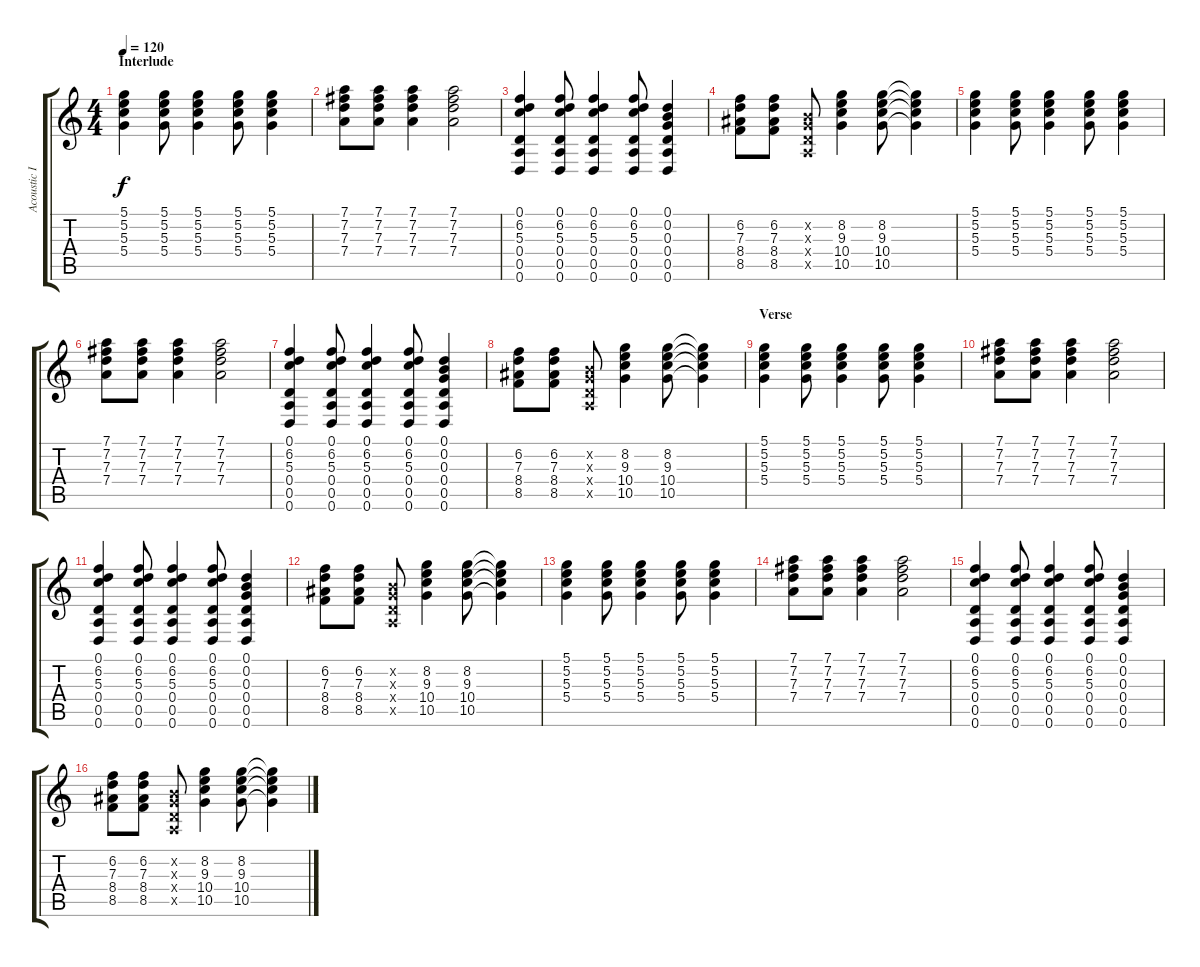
\track ("Acoustic I" "Acoustic I") {instrument acousticguitarnylon}
\staff {score tabs}
\tuning (D4 B3 G3 D3 A2 D2) {hide}
\ts (4 4)
\section ("" "Interlude")
\tempo 120
\clef g2
\ks c
(5.1 5.2 5.3 5.4).4{dy f volume 8} (5.1 5.2 5.3 5.4).8 (5.1 5.2 5.3 5.4).4 (5.1 5.2 5.3 5.4).8 (5.1 5.2 5.3 5.4).4 |
(7.1 7.2 7.3 7.4).8 (7.1 7.2 7.3 7.4).8 (7.1 7.2 7.3 7.4).4 (7.1 7.2 7.3 7.4).2 |
(0.1 6.2 5.3 0.4 0.5 0.6).4 (0.1 6.2 5.3 0.4 0.5 0.6).8 (0.1 6.2 5.3 0.4 0.5 0.6).4 (0.1 6.2 5.3 0.4 0.5 0.6).8 (0.1 0.2 0.3 0.4 0.5 0.6).4 |
(6.2 7.3 8.4 8.5).8 (6.2 7.3 8.4 8.5).8 (0.2{x} 0.3{x} 0.4{x} 0.5{x}).8 (8.2 9.3 10.4 10.5).4 (8.2 9.3 10.4 10.5).8 (8.2{t} 9.3{t} 10.4{t} 10.5{t}).4 |
(5.1 5.2 5.3 5.4).4 (5.1 5.2 5.3 5.4).8 (5.1 5.2 5.3 5.4).4 (5.1 5.2 5.3 5.4).8 (5.1 5.2 5.3 5.4).4 |
(7.1 7.2 7.3 7.4).8 (7.1 7.2 7.3 7.4).8 (7.1 7.2 7.3 7.4).4 (7.1 7.2 7.3 7.4).2 |
(0.1 6.2 5.3 0.4 0.5 0.6).4 (0.1 6.2 5.3 0.4 0.5 0.6).8 (0.1 6.2 5.3 0.4 0.5 0.6).4 (0.1 6.2 5.3 0.4 0.5 0.6).8 (0.1 0.2 0.3 0.4 0.5 0.6).4 |
(6.2 7.3 8.4 8.5).8 (6.2 7.3 8.4 8.5).8 (0.2{x} 0.3{x} 0.4{x} 0.5{x}).8 (8.2 9.3 10.4 10.5).4 (8.2 9.3 10.4 10.5).8 (8.2{t} 9.3{t} 10.4{t} 10.5{t}).4 |
\section ("" "Verse")
(5.1 5.2 5.3 5.4).4 (5.1 5.2 5.3 5.4).8 (5.1 5.2 5.3 5.4).4 (5.1 5.2 5.3 5.4).8 (5.1 5.2 5.3 5.4).4 |
(7.1 7.2 7.3 7.4).8 (7.1 7.2 7.3 7.4).8 (7.1 7.2 7.3 7.4).4 (7.1 7.2 7.3 7.4).2 |
(0.1 6.2 5.3 0.4 0.5 0.6).4 (0.1 6.2 5.3 0.4 0.5 0.6).8 (0.1 6.2 5.3 0.4 0.5 0.6).4 (0.1 6.2 5.3 0.4 0.5 0.6).8 (0.1 0.2 0.3 0.4 0.5 0.6).4 |
(6.2 7.3 8.4 8.5).8 (6.2 7.3 8.4 8.5).8 (0.2{x} 0.3{x} 0.4{x} 0.5{x}).8 (8.2 9.3 10.4 10.5).4 (8.2 9.3 10.4 10.5).8 (8.2{t} 9.3{t} 10.4{t} 10.5{t}).4 |
(5.1 5.2 5.3 5.4).4 (5.1 5.2 5.3 5.4).8 (5.1 5.2 5.3 5.4).4 (5.1 5.2 5.3 5.4).8 (5.1 5.2 5.3 5.4).4 |
(7.1 7.2 7.3 7.4).8 (7.1 7.2 7.3 7.4).8 (7.1 7.2 7.3 7.4).4 (7.1 7.2 7.3 7.4).2 |
(0.1 6.2 5.3 0.4 0.5 0.6).4 (0.1 6.2 5.3 0.4 0.5 0.6).8 (0.1 6.2 5.3 0.4 0.5 0.6).4 (0.1 6.2 5.3 0.4 0.5 0.6).8 (0.1 0.2 0.3 0.4 0.5 0.6).4 |
(6.2 7.3 8.4 8.5).8 (6.2 7.3 8.4 8.5).8 (0.2{x} 0.3{x} 0.4{x} 0.5{x}).8 (8.2 9.3 10.4 10.5).4 (8.2 9.3 10.4 10.5).8 (8.2{t} 9.3{t} 10.4{t} 10.5{t}).4
